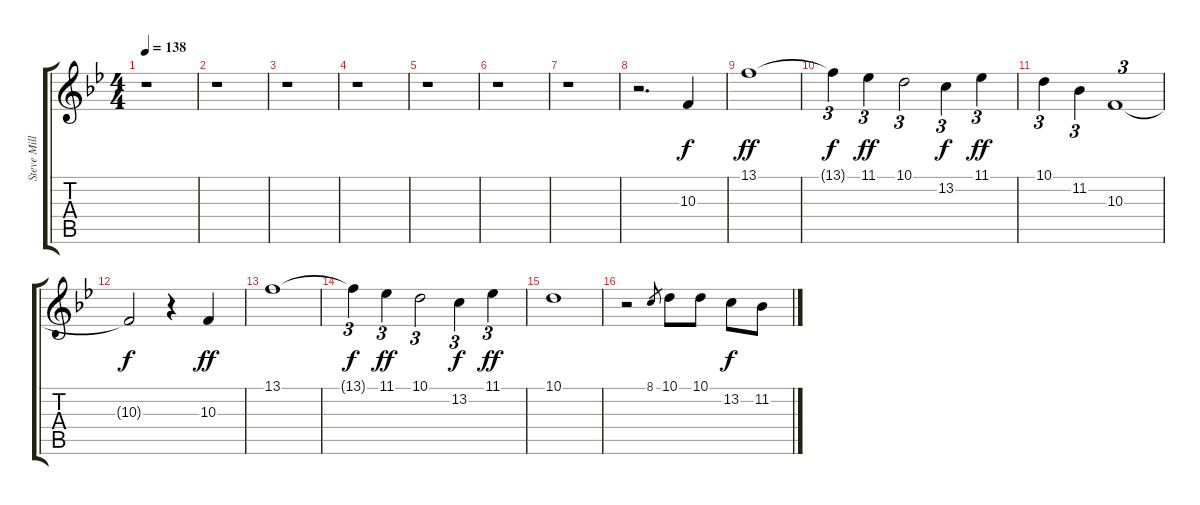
\track ("Steve Miller" "Steve Mill") {instrument tenorsax}
\staff {score tabs}
\tuning (E4 B3 G3 D3 A2 E2) {hide}
\ts (4 4)
\tempo 138
\clef g2
\ks bb
r.1{dy f} |
r.1 |
r.1 |
r.1 |
r.1 |
r.1 |
r.1 |
r.2{d} 10.3.4 |
13.1.1{dy ff} |
13.1{t}.4{tu (3 2) dy f} 11.1.4{tu (3 2) dy ff} 10.1.2{tu (3 2)} 13.2.4{tu (3 2) dy f} 11.1.4{tu (3 2) dy ff} |
10.1.4{tu (3 2)} 11.2.4{tu (3 2)} 10.3.1{tu (3 2)} |
10.3{t}.2{dy f} r.4 10.3.4{dy ff} |
13.1.1 |
13.1{t}.4{tu (3 2) dy f} 11.1.4{tu (3 2) dy ff} 10.1.2{tu (3 2)} 13.2.4{tu (3 2) dy f} 11.1.4{tu (3 2) dy ff} |
10.1.1 |
r.2 8.1.8{gr} 10.1.8 10.1.8 13.2.8{dy f} 11.2.8
